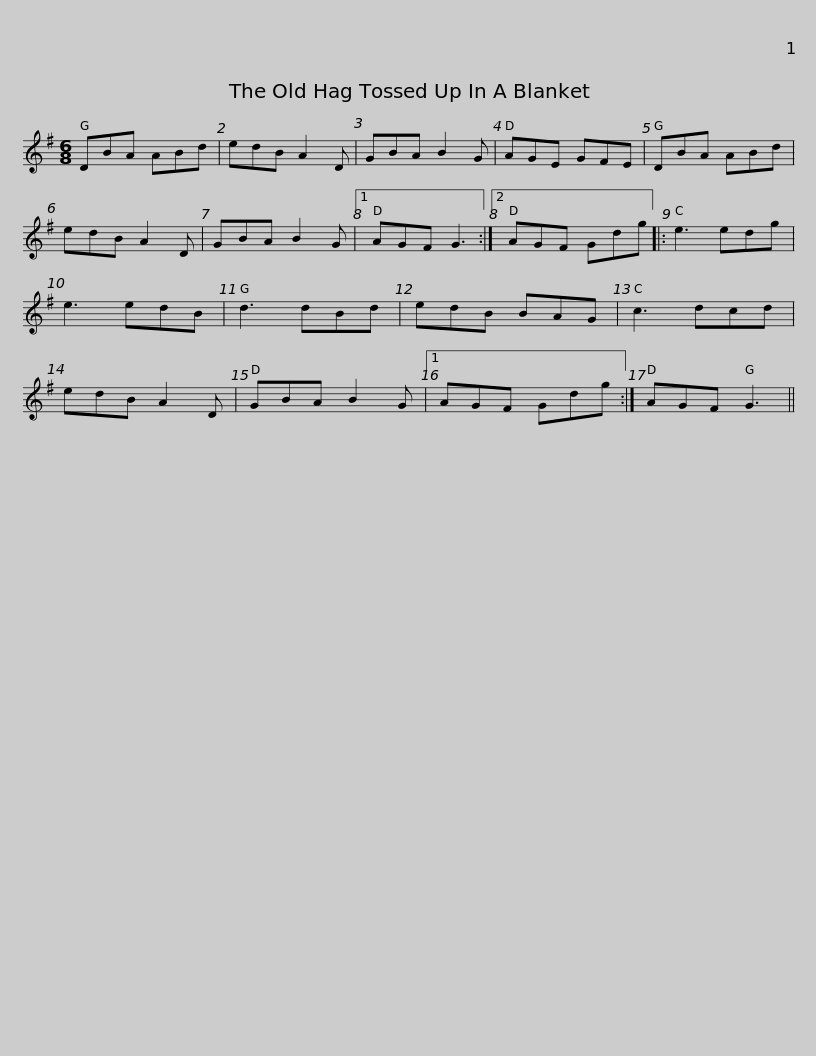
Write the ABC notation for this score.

X:1
L:1/8
M:6/8
I:linebreak $
K:G
V:1 treble
V:1
 DBA ABd | edB A2 D | GBA B2 G | AGE GFE | DBA ABd | %5
 edB A2 D | GBA B2 G |1$ AGF G3 :|2 AGF Gdg |: e3 edg | %10
 e3 edB | d3 dBd | edB BAG | c3 dcd | edB A2 D |$ %15
 GBA B2 G |1 AGF Gdg :| AGF G3 || %18
